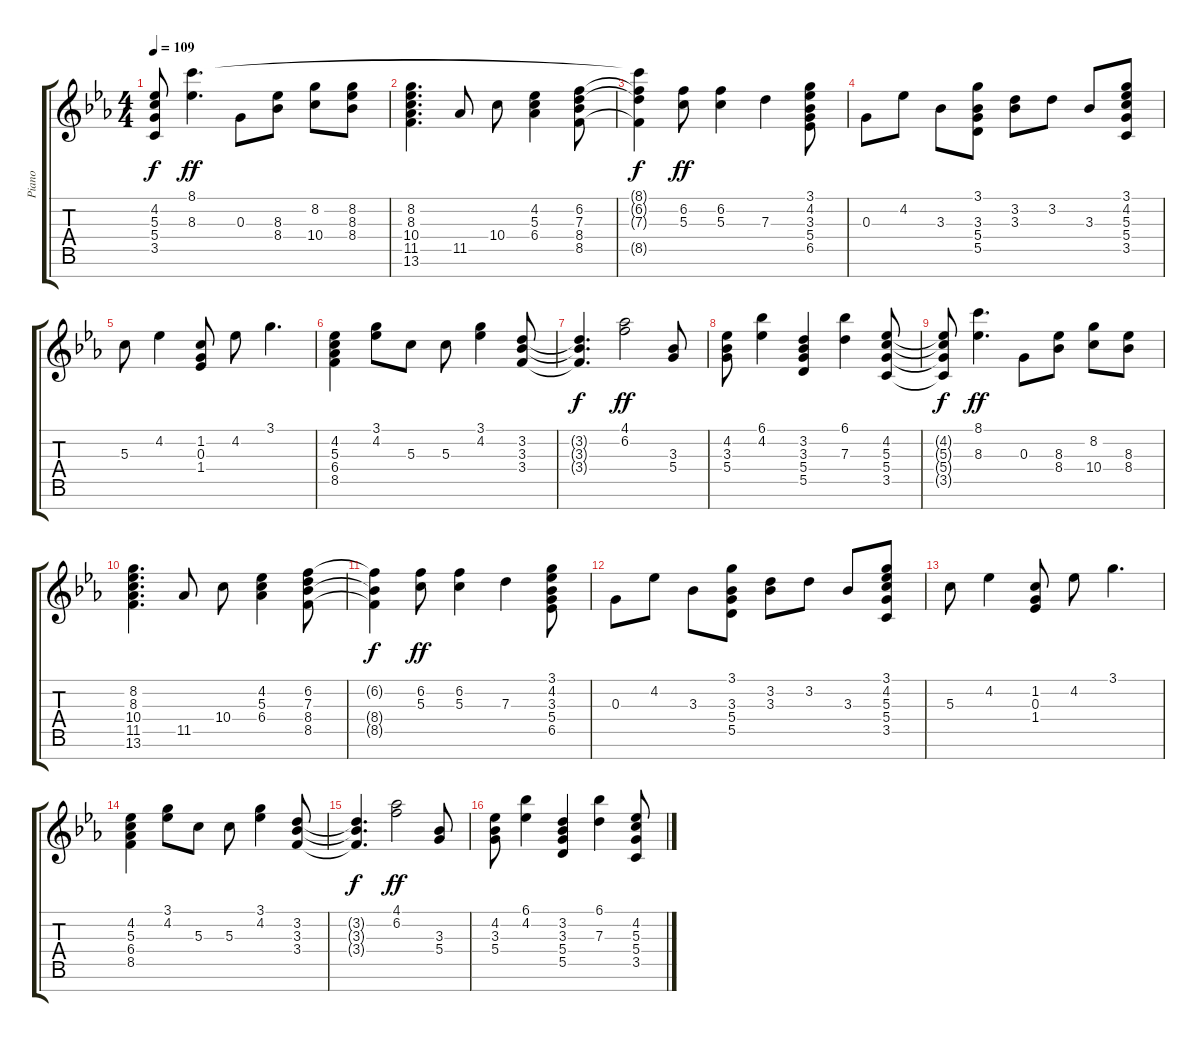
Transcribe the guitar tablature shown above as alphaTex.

\track ("Piano" "Piano") {instrument electricguitarjazz}
\staff {score tabs}
\tuning (E4 B3 G3 D3 A2 E2 B1) {hide}
\ts (4 4)
\tempo 109
\clef g2
\ks eb
(4.2{t} 5.3{t} 5.4{t} 3.5{t}).8{dy f} (8.1 8.3).4{d dy ff} 0.3.8 (8.3 8.4).8 (8.2 10.4).8 (8.2 8.3 8.4).8 |
(8.2 8.3 10.4 11.5 13.6).4{d} 11.5.8 10.4.8 (4.2 5.3 6.4).4 (6.2 7.3 8.4 8.5).8 |
(8.1{t} 6.2{t} 7.3{t} 8.5{t}).4{dy f} (6.2 5.3).8{dy ff} (6.2 5.3).4 7.3.4 (3.1 4.2 3.3 5.4 6.5).8 |
0.3.8 4.2.8 3.3.8 (3.1 3.3 5.4 5.5).8 (3.2 3.3).8 3.2.8 3.3.8 (3.1 4.2 5.3 5.4 3.5).8 |
5.3.8 4.2.4 (1.2 0.3 1.4).8 4.2.8 3.1.4{d} |
(4.2 5.3 6.4 8.5).4 (3.1 4.2).8 5.3.8 5.3.8 (3.1 4.2).4 (3.2 3.3 3.4).8 |
(3.2{t} 3.3{t} 3.4{t}).4{d dy f} (4.1 6.2).2{dy ff} (3.3 5.4).8 |
(4.2 3.3 5.4).8 (6.1 4.2).4 (3.2 3.3 5.4 5.5).4 (6.1 7.3).4 (4.2 5.3 5.4 3.5).8 |
(4.2{t} 5.3{t} 5.4{t} 3.5{t}).8{dy f} (8.1 8.3).4{d dy ff} 0.3.8 (8.3 8.4).8 (8.2 10.4).8 (8.3 8.4).8 |
(8.2 8.3 10.4 11.5 13.6).4{d} 11.5.8 10.4.8 (4.2 5.3 6.4).4 (6.2 7.3 8.4 8.5).8 |
(6.2{t} 8.4{t} 8.5{t}).4{dy f} (6.2 5.3).8{dy ff} (6.2 5.3).4 7.3.4 (3.1 4.2 3.3 5.4 6.5).8 |
0.3.8 4.2.8 3.3.8 (3.1 3.3 5.4 5.5).8 (3.2 3.3).8 3.2.8 3.3.8 (3.1 4.2 5.3 5.4 3.5).8 |
5.3.8 4.2.4 (1.2 0.3 1.4).8 4.2.8 3.1.4{d} |
(4.2 5.3 6.4 8.5).4 (3.1 4.2).8 5.3.8 5.3.8 (3.1 4.2).4 (3.2 3.3 3.4).8 |
(3.2{t} 3.3{t} 3.4{t}).4{d dy f} (4.1 6.2).2{dy ff} (3.3 5.4).8 |
(4.2 3.3 5.4).8 (6.1 4.2).4 (3.2 3.3 5.4 5.5).4 (6.1 7.3).4 (4.2 5.3 5.4 3.5).8
